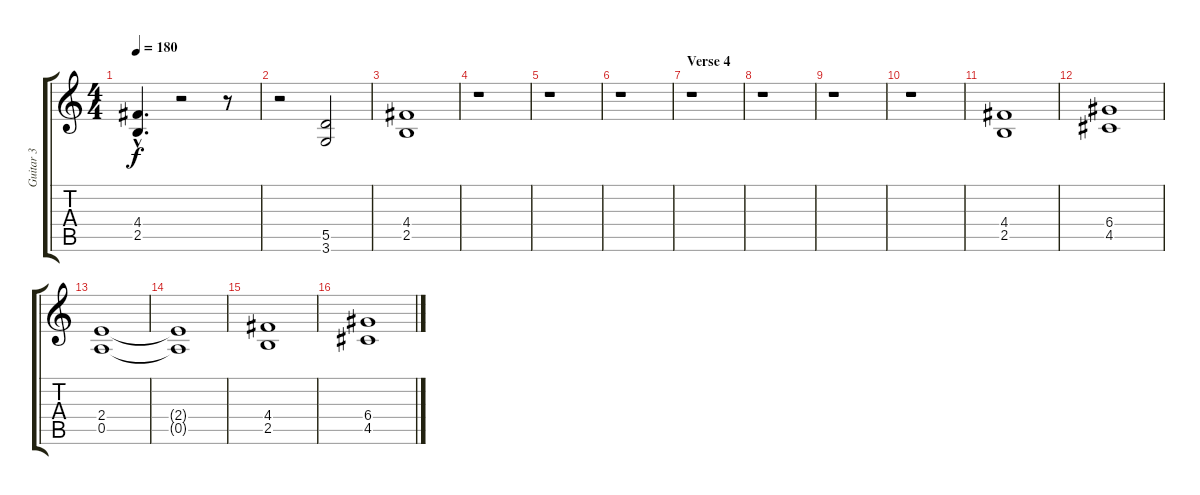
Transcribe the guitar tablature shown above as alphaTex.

\track ("Guitar 3" "Guitar 3") {instrument distortionguitar}
\staff {score tabs}
\tuning (E4 B3 G3 D3 A2 E2) {hide}
\ts (4 4)
\tempo 180
\clef g2
\ks c
(4.4{hac t} 2.5{hac t}).4{d dy f} r.2 r.8 |
r.2 (5.5 3.6).2 |
(4.4 2.5).1 |
r.1 |
r.1 |
r.1 |
\section ("" "Verse 4")
r.1 |
r.1 |
r.1 |
r.1 |
(4.4 2.5).1 |
(6.4 4.5).1 |
(2.4 0.5).1 |
(2.4{t} 0.5{t}).1 |
(4.4 2.5).1 |
(6.4 4.5).1
